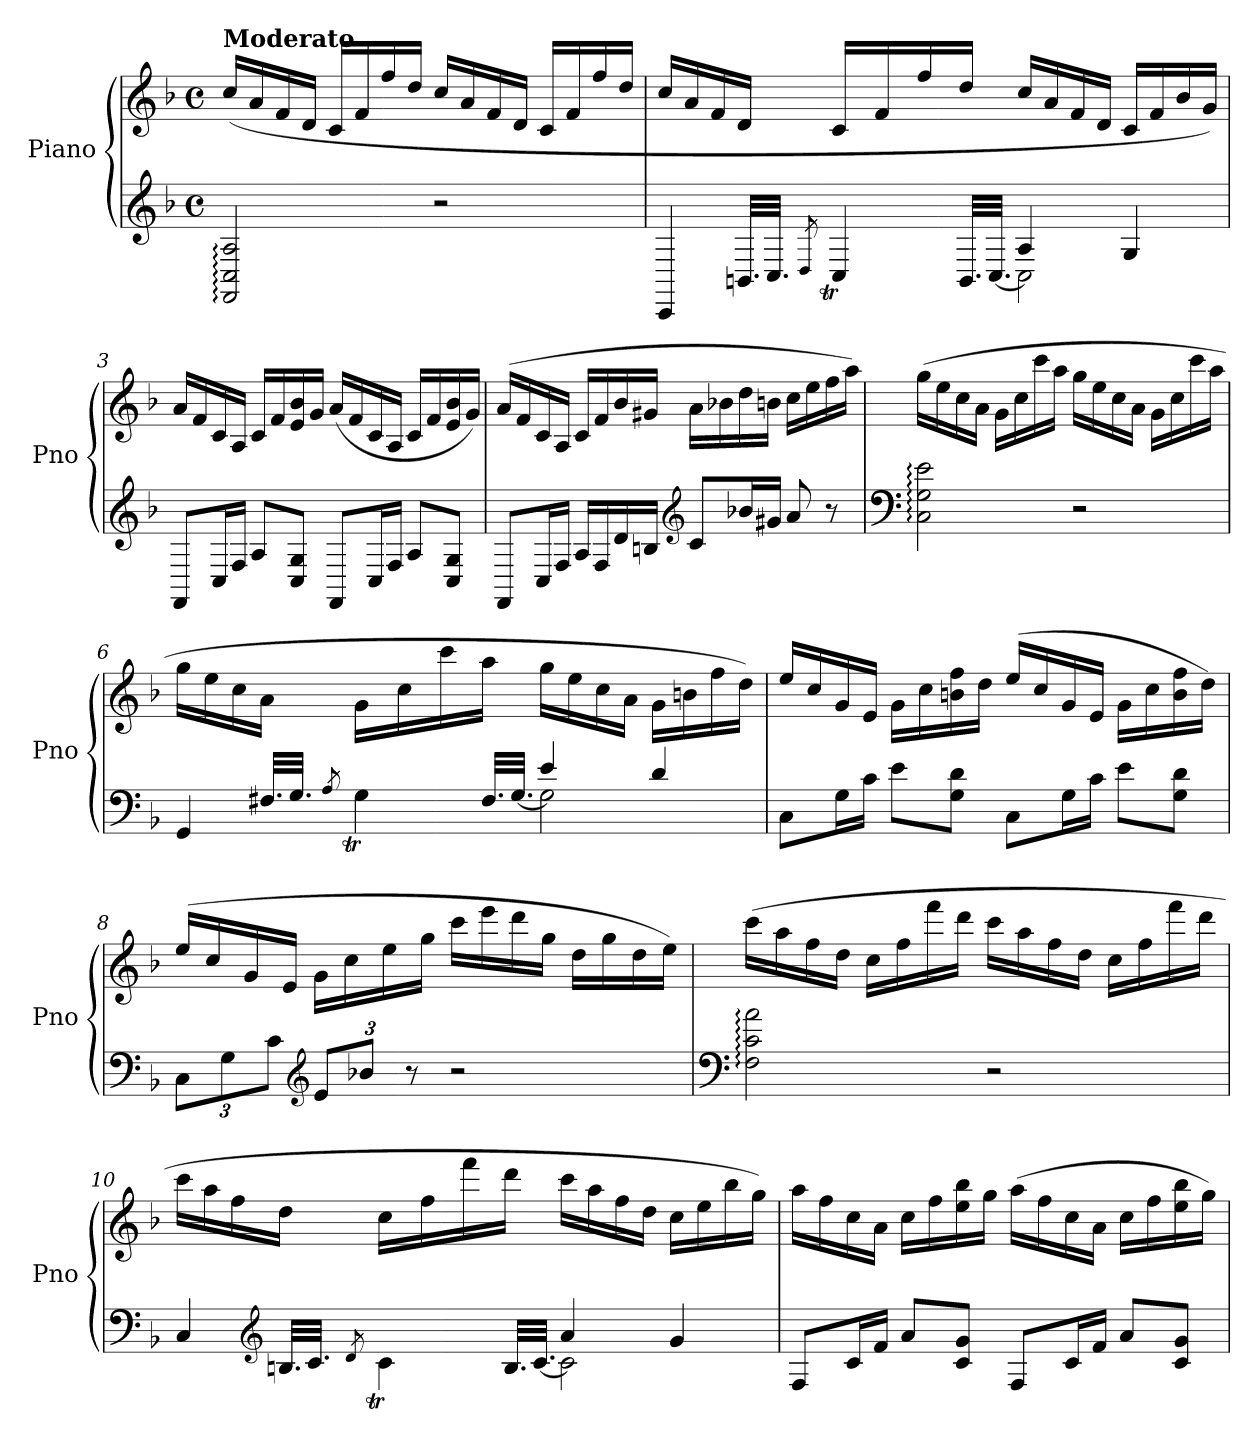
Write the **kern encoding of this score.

**kern	**kern	**dynam
*part1	*part1	*part1
*staff2	*staff1	*staff1/2
*I"Piano	*	*
*I'Pno	*	*
*clefG2	*clefG2	*
*k[b-]	*k[b-]	*
*M4/4	*M4/4	*
*met(c)	*met(c)	*
=1	=1	=1
!	!LO:TX:a:B:t=Moderato	!
!	!	!LO:DY:b
2FF/: 2C/: 2A/:	(16cc/LL	other-dynamics
.	16a/	.
.	16f/	.
.	16d/JJ	.
.	16c/LL	.
.	16f/	.
.	16ff/	.
.	16dd/JJ	.
2r	16cc/LL	.
.	16a/	.
.	16f/	.
.	16d/JJ	.
.	16c/LL	.
.	16f/	.
.	16ff/	.
.	16dd/JJ	.
=2	=2	=2
*^	*	*
4CC/	8ryy	16cc/LL	.
.	.	16a/	.
*	*Xtuplet	*	*
.	24.ryy	16f/	.
.	(>48.BBn/LL	16d/JJ	.
.	48.C/JJ	.	.
8qD/	.	.	.
4C/	32DTyy	16c/LL	.
.	32Cyy	.	.
.	32Dyy	16f/	.
.	32Cyy	.	.
.	32Dyy	16ff/	.
.	32Cyy	.	.
.	48.BB/LL	16dd/JJ	.
.	[48.C/JJ	.	.
4A/	2C\]	16cc/LL	.
.	.	16a/	.
.	.	16f/	.
.	.	16d/JJ	.
4G/	.	16c/LL	.
.	.	16f/	.
.	.	16b-/	.
.	.	16g/JJ)	.
*v	*v	*	*
!!LO:LB:g=z
=3	=3	=3
8FF/L	16a/LL	.
.	16f/	.
16C/L	16c/	.
16F/JJ	16A/JJ	.
8A/L	16c/LL	.
.	16f/	.
8C/ 8G/J	16e/ 16b-/	.
.	16g/JJ)	.
8FF/L	(>16a/LL	.
.	16f/	.
16C/L	16c/	.
16F/JJ	16A/JJ	.
8A/L	16c/LL	.
.	16f/	.
8C/ 8G/J	16e/ 16b-/	.
.	16g/JJ)	.
=4	=4	=4
8FF/L	(16a/LL	.
.	16f/	.
16C/L	16c/	.
16F/JJ	16A/JJ	.
16A/LL	16c/LL	.
16F/	16f/	.
16d/	16b-/	.
16Bn/JJ	16g#X/JJ	.
*clefG2	*	*
8c/L	16a\LL	.
.	16b-X\	.
16b-X/L	16dd\	.
16g#X/JJ	16bn\JJ	.
8a/	16cc\LL	.
.	16ee\	.
8r	16ff\	.
.	16aa\JJ)	.
!!LO:LB:g=z
=5	=5	=5
*clefF4	*	*
2C\: 2G\: 2e\:	(16gg\LL	.
.	16ee\	.
.	16cc\	.
.	16a\JJ	.
.	16g\LL	.
.	16cc\	.
.	16ccc\	.
.	16aa\JJ	.
2r	16gg\LL	.
.	16ee\	.
.	16cc\	.
.	16a\JJ	.
.	16g\LL	.
.	16cc\	.
.	16ccc\	.
.	16aa\JJ	.
=6	=6	=6
*^	*	*
4GG/	8ryy	16gg\LL	.
.	.	16ee\	.
.	24.ryy	16cc\	.
.	(48.F#X/LL	16a\JJ	.
.	48.G/JJ	.	.
8qA/	.	.	.
4G\	32Atyy	16g\LL	.
.	32Gyy	.	.
.	32Ayy	16cc\	.
.	32Gyy	.	.
.	32Ayy	16ccc\	.
.	32Gyy	.	.
.	48.F#/LL	16aa\JJ	.
.	[48.G/JJ	.	.
4e/	2G\]	16gg\LL	.
.	.	16ee\	.
.	.	16cc\	.
.	.	16a\JJ	.
4d/	.	16g\LL	.
.	.	16bn\	.
.	.	16ff\	.
.	.	16dd\JJ)	.
*v	*v	*	*
!!LO:LB:g=z
=7	=7	=7
8C\L	16ee/LL	.
.	16cc/	.
16G\L	16g/	.
16c\JJ	16e/JJ	.
8e\L	16g\LL	.
.	16cc\	.
8G\ 8d\J	16bn\ 16ff\	.
.	16dd\JJ)	.
8C\L	(16ee/LL	.
.	16cc/	.
16G\L	16g/	.
16c\JJ	16e/JJ	.
8e\L	16g\LL	.
.	16cc\	.
8G\ 8d\J	16b\ 16ff\	.
.	16dd\JJ)	.
=8	=8	=8
*tuplet	*	*
*Xbrackettup	*	*
12C\L	(16ee/LL	.
.	16cc/	.
12G\	.	.
.	16g/	.
12c\J	.	.
.	16e/JJ	.
*clefG2	*	*
12e/L	16g\LL	.
.	16cc\	.
12b-X/J	.	.
.	16ee\	.
12r	.	.
.	16gg\JJ	.
2r	16ccc\LL	.
.	16eee\	.
.	16ddd\	.
.	16gg\JJ	.
.	16dd\LL	.
.	16gg\	.
.	16dd\	.
.	16ee\JJ)	.
!!LO:LB:g=z
=9	=9	=9
*clefF4	*	*
2F\: 2c\: 2a\:	(16ccc\LL	.
.	16aa\	.
.	16ff\	.
.	16dd\JJ	.
.	16cc\LL	.
.	16ff\	.
.	16fff\	.
.	16ddd\JJ	.
2r	16ccc\LL	.
.	16aa\	.
.	16ff\	.
.	16dd\JJ	.
.	16cc\LL	.
.	16ff\	.
.	16fff\	.
.	16ddd\JJ	.
=10	=10	=10
*^	*	*
4C/	8ryy	16ccc\LL	.
.	.	16aa\	.
*	*Xtuplet	*	*
.	24.ryy	16ff\	.
*clefG2	*	*	*
.	(48.Bn/LL	16dd\JJ	.
.	48.c/JJ	.	.
8qd/	.	.	.
4c\	32dTyy	16cc\LL	.
.	32cyy	.	.
.	32dyy	16ff\	.
.	32cyy	.	.
.	32dyy	16fff\	.
.	32cyy	.	.
.	48.B/LL	16ddd\JJ	.
.	[48.c/JJ	.	.
4a/	2c\]	16ccc\LL	.
.	.	16aa\	.
.	.	16ff\	.
.	.	16dd\JJ	.
4g/	.	16cc\LL	.
.	.	16ee\	.
.	.	16bb-\	.
.	.	16gg\JJ)	.
*v	*v	*	*
!!LO:PB:g=z
=11	=11	=11
8F/L	16aa\LL	.
.	16ff\	.
16c/L	16cc\	.
16f/JJ	16a\JJ	.
8a/L	16cc\LL	.
.	16ff\	.
8c/ 8g/J	16ee\ 16bb-\	.
.	16gg\JJ)	.
8F/L	(16aa\LL	.
.	16ff\	.
16c/L	16cc\	.
16f/JJ	16a\JJ	.
8a/L	16cc\LL	.
.	16ff\	.
8c/ 8g/J	16ee\ 16bb-\	.
.	16gg\JJ)	.
=	=	=
*-	*-	*-
